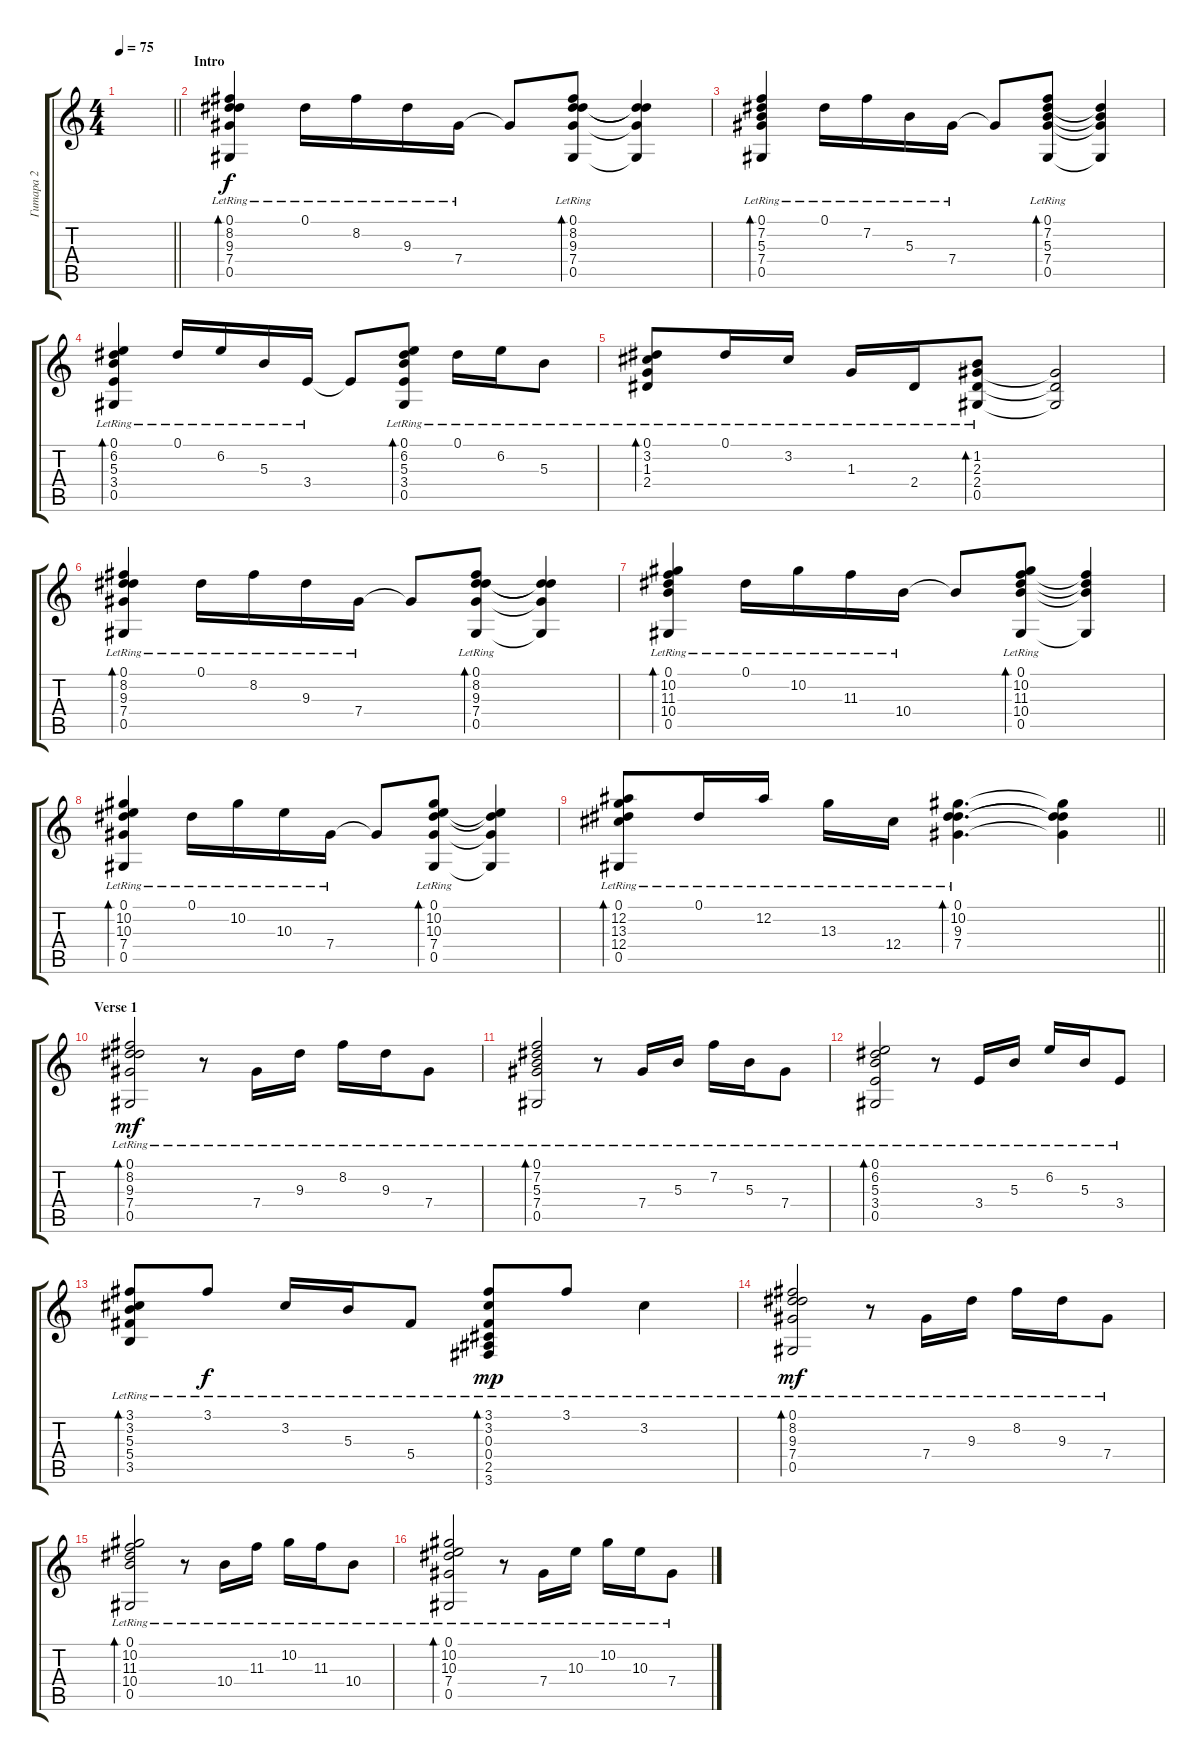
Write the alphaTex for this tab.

\track ("Гитара 2" "Гитара 2") {instrument distortionguitar}
\staff {score tabs}
\tuning (Eb4 Bb3 Gb3 Db3 Ab2 Eb2) {hide}
\ts (4 4)
\tempo 75
\clef g2
\barLineRight lightlight
\ks c
|
\section ("" "Intro")
(0.1{lr} 8.2{lr} 9.3{lr} 7.4{lr} 0.5{lr}).4{bd 120 instrument acousticguitarsteel} 0.1{lr}.16 8.2{lr}.16 9.3{lr}.16 7.4{lr}.16 7.4{t}.8 (0.1{lr} 8.2{lr} 9.3{lr} 7.4{lr} 0.5{lr}).8{bd 120} (0.1{t} 9.3{t} 7.4{t} 0.5{t}).4 |
(0.1{lr} 7.2{lr} 5.3{lr} 7.4{lr} 0.5{lr}).4{bd 120} 0.1{lr}.16 7.2{lr}.16 5.3{lr}.16 7.4{lr}.16 7.4{t}.8 (0.1{lr} 7.2{lr} 5.3{lr} 7.4{lr} 0.5{lr}).8{bd 120} (0.1{t} 5.3{t} 7.4{t} 0.5{t}).4 |
(0.1{lr} 6.2{lr} 5.3{lr} 3.4{lr} 0.5{lr}).4{bd 120} 0.1{lr}.16 6.2{lr}.16 5.3{lr}.16 3.4{lr}.16 3.4{t}.8 (0.1{lr} 6.2{lr} 5.3{lr} 3.4{lr} 0.5{lr}).8{bd 60} 0.1{lr}.16 6.2{lr}.16 5.3{lr}.8 |
(0.1{lr} 3.2{lr} 1.3{lr} 2.4{lr}).8{bd 120} 0.1{lr}.16 3.2{lr}.16 1.3{lr}.16 2.4{lr}.16 (1.2{lr} 2.3{lr} 2.4{lr} 0.5{lr}).8{bd 120} (2.3{t} 2.4{t} 0.5{t}).2 |
(0.1{lr} 8.2{lr} 9.3{lr} 7.4{lr} 0.5{lr}).4{bd 120} 0.1{lr}.16 8.2{lr}.16 9.3{lr}.16 7.4{lr}.16 7.4{t}.8 (0.1{lr} 8.2{lr} 9.3{lr} 7.4{lr} 0.5{lr}).8{bd 120} (0.1{t} 9.3{t} 7.4{t} 0.5{t}).4 |
(0.1{lr} 10.2{lr} 11.3{lr} 10.4{lr} 0.5{lr}).4{bd 120} 0.1{lr}.16 10.2{lr}.16 11.3{lr}.16 10.4{lr}.16 10.4{t}.8 (0.1{lr} 10.2{lr} 11.3{lr} 10.4{lr} 0.5{lr}).8{bd 120} (0.1{t} 11.3{t} 10.4{t} 0.5{t}).4 |
(0.1{lr} 10.2{lr} 10.3{lr} 7.4{lr} 0.5{lr}).4{bd 120} 0.1{lr}.16 10.2{lr}.16 10.3{lr}.16 7.4{lr}.16 7.4{t}.8 (0.1{lr} 10.2{lr} 10.3{lr} 7.4{lr} 0.5{lr}).8{bd 120} (0.1{t} 10.3{t} 7.4{t} 0.5{t}).4 |
\barLineRight lightlight
(0.1{lr} 12.2{lr} 13.3{lr} 12.4{lr} 0.5{lr}).8{bd 120} 0.1{lr}.16 12.2{lr}.16 13.3{lr}.16 12.4{lr}.16 (0.1{lr} 10.2{lr} 9.3{lr} 7.4{lr}).4{d bd 120} (0.1{t} 10.2{t} 9.3{t} 7.4{t}).4 |
\section ("" "Verse 1")
(0.1{lr} 8.2{lr} 9.3{lr} 7.4{lr} 0.5{lr}).2{bd 120 dy mf} r.8 7.4{lr}.16 9.3{lr}.16 8.2{lr}.16 9.3{lr}.16 7.4{lr}.8 |
(0.1{lr} 7.2{lr} 5.3{lr} 7.4{lr} 0.5{lr}).2{bd 120} r.8 7.4{lr}.16 5.3{lr}.16 7.2{lr}.16 5.3{lr}.16 7.4{lr}.8 |
(0.1{lr} 6.2{lr} 5.3{lr} 3.4{lr} 0.5{lr}).2{bd 120} r.8 3.4{lr}.16 5.3{lr}.16 6.2{lr}.16 5.3{lr}.16 3.4{lr}.8 |
(3.1 3.2 5.3{lr} 5.4{lr} 3.5{lr}).8{bd 120} 3.1{lr}.8{dy f} 3.2{lr}.16 5.3{lr}.16 5.4{lr}.8 (3.1 3.2 0.3{lr} 0.4{lr} 2.5 3.6).8{bd 120 dy mp} 3.1{lr}.8 3.2{lr}.4 |
(0.1{lr} 8.2{lr} 9.3{lr} 7.4{lr} 0.5{lr}).2{bd 120 dy mf} r.8 7.4{lr}.16 9.3{lr}.16 8.2{lr}.16 9.3{lr}.16 7.4{lr}.8 |
(0.1{lr} 10.2{lr} 11.3{lr} 10.4{lr} 0.5{lr}).2{bd 120} r.8 10.4{lr}.16 11.3{lr}.16 10.2{lr}.16 11.3{lr}.16 10.4{lr}.8 |
(0.1{lr} 10.2{lr} 10.3{lr} 7.4{lr} 0.5{lr}).2{bd 120} r.8 7.4{lr}.16 10.3{lr}.16 10.2{lr}.16 10.3{lr}.16 7.4{lr}.8
